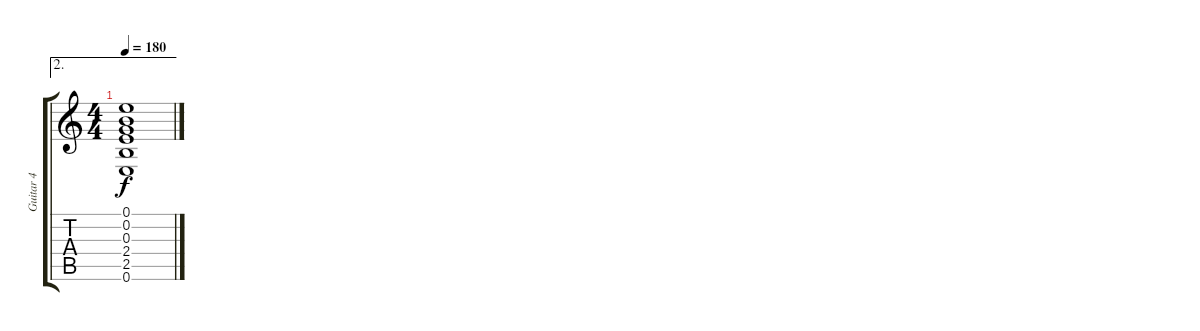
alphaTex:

\track ("Guitar 4" "Guitar 4") {instrument electricguitarclean}
\staff {score tabs}
\tuning (E4 B3 G3 D3 A2 E2) {hide}
\ae 2
\ts (4 4)
\tempo 180
\clef g2
\ks c
(0.1 0.2 0.3 2.4 2.5 0.6).1{dy f}
